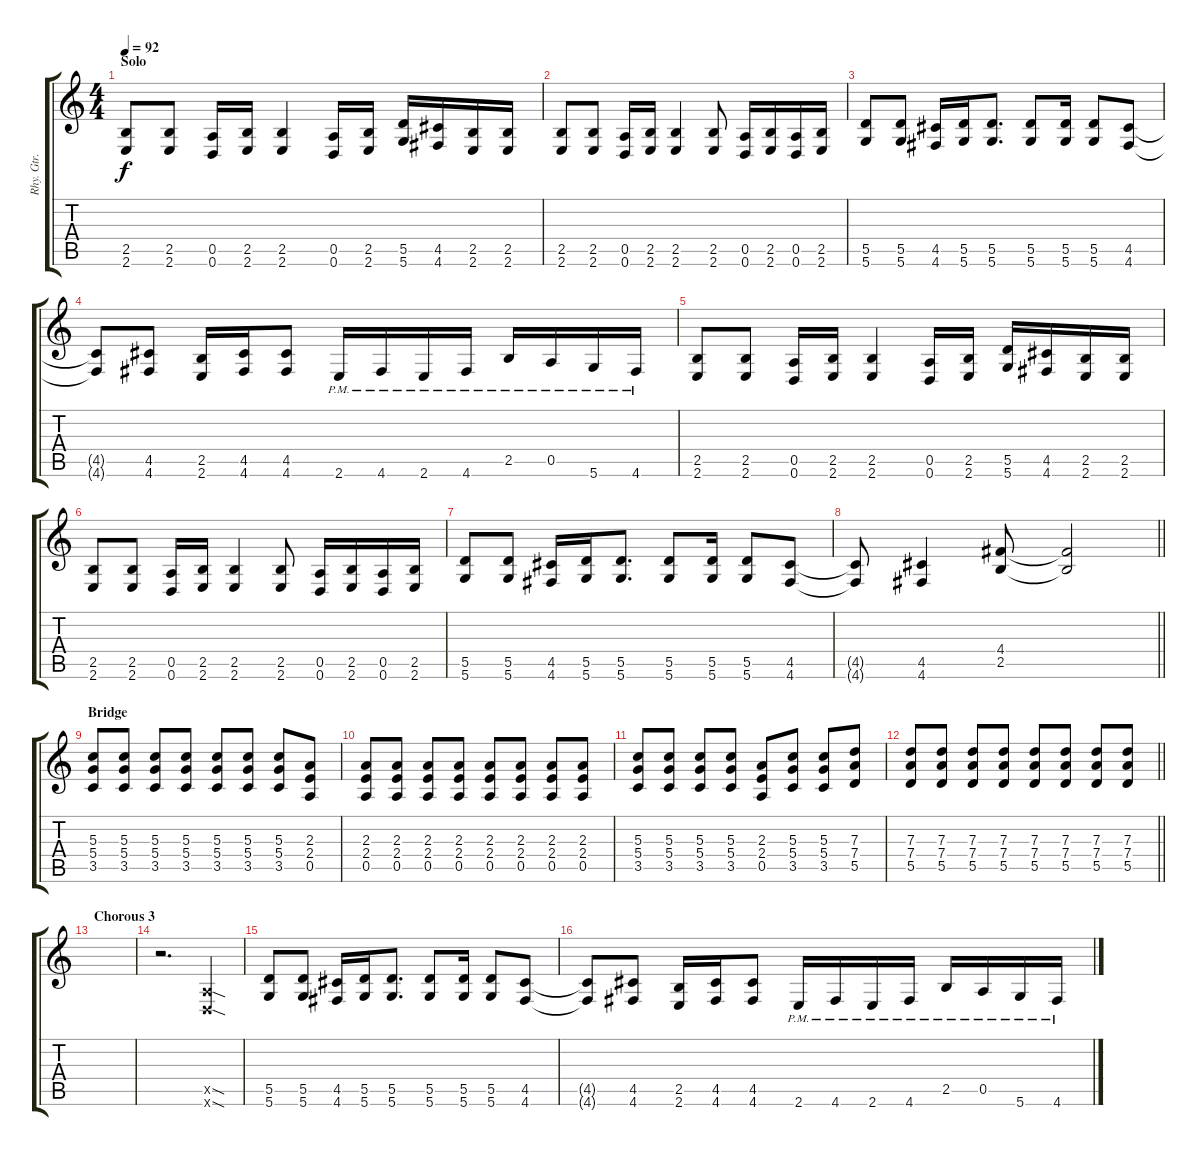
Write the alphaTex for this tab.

\track ("Rhy. Gtr. " "Rhy. Gtr. ") {instrument distortionguitar}
\staff {score tabs}
\tuning (E4 B3 G3 D3 A2 D2) {hide}
\ts (4 4)
\section ("" "Solo")
\tempo 92
\clef g2
\ks c
(2.5 2.6).8{dy f} (2.5 2.6).8 (0.5 0.6).16 (2.5 2.6).16 (2.5 2.6).4 (0.5 0.6).16 (2.5 2.6).16 (5.5 5.6).16 (4.5 4.6).16 (2.5 2.6).16 (2.5 2.6).16 |
(2.5 2.6).8 (2.5 2.6).8 (0.5 0.6).16 (2.5 2.6).16 (2.5 2.6).4 (2.5 2.6).8 (0.5 0.6).16 (2.5 2.6).16 (0.5 0.6).16 (2.5 2.6).16 |
(5.5 5.6).8 (5.5 5.6).8 (4.5 4.6).16 (5.5 5.6).16 (5.5 5.6).8{d} (5.5 5.6).8 (5.5 5.6).16 (5.5 5.6).8 (4.5 4.6).8 |
(4.5{t} 4.6{t}).8 (4.5 4.6).8 (2.5 2.6).16 (4.5 4.6).16 (4.5 4.6).8 2.6{pm}.16 4.6{pm}.16 2.6{pm}.16 4.6{pm}.16 2.5{pm}.16 0.5{pm}.16 5.6{pm}.16 4.6{pm}.16 |
(2.5 2.6).8 (2.5 2.6).8 (0.5 0.6).16 (2.5 2.6).16 (2.5 2.6).4 (0.5 0.6).16 (2.5 2.6).16 (5.5 5.6).16 (4.5 4.6).16 (2.5 2.6).16 (2.5 2.6).16 |
(2.5 2.6).8 (2.5 2.6).8 (0.5 0.6).16 (2.5 2.6).16 (2.5 2.6).4 (2.5 2.6).8 (0.5 0.6).16 (2.5 2.6).16 (0.5 0.6).16 (2.5 2.6).16 |
(5.5 5.6).8 (5.5 5.6).8 (4.5 4.6).16 (5.5 5.6).16 (5.5 5.6).8{d} (5.5 5.6).8 (5.5 5.6).16 (5.5 5.6).8 (4.5 4.6).8 |
\barLineRight lightlight
(4.5{t} 4.6{t}).8 (4.5 4.6).4 (4.4 2.5).8 (4.4{t} 2.5{t}).2 |
\section ("" "Bridge")
(5.3 5.4 3.5).8 (5.3 5.4 3.5).8 (5.3 5.4 3.5).8 (5.3 5.4 3.5).8 (5.3 5.4 3.5).8 (5.3 5.4 3.5).8 (5.3 5.4 3.5).8 (2.3 2.4 0.5).8 |
(2.3 2.4 0.5).8 (2.3 2.4 0.5).8 (2.3 2.4 0.5).8 (2.3 2.4 0.5).8 (2.3 2.4 0.5).8 (2.3 2.4 0.5).8 (2.3 2.4 0.5).8 (2.3 2.4 0.5).8 |
(5.3 5.4 3.5).8 (5.3 5.4 3.5).8 (5.3 5.4 3.5).8 (5.3 5.4 3.5).8 (2.3 2.4 0.5).8 (5.3 5.4 3.5).8 (5.3 5.4 3.5).8 (7.3 7.4 5.5).8 |
\barLineRight lightlight
(7.3 7.4 5.5).8 (7.3 7.4 5.5).8 (7.3 7.4 5.5).8 (7.3 7.4 5.5).8 (7.3 7.4 5.5).8 (7.3 7.4 5.5).8 (7.3 7.4 5.5).8 (7.3 7.4 5.5).8 |
\section ("" "Chorous 3")
|
r.2{d} (0.5{sod x} 0.6{sod x}).4 |
(5.5 5.6).8 (5.5 5.6).8 (4.5 4.6).16 (5.5 5.6).16 (5.5 5.6).8{d} (5.5 5.6).8 (5.5 5.6).16 (5.5 5.6).8 (4.5 4.6).8 |
(4.5{t} 4.6{t}).8 (4.5 4.6).8 (2.5 2.6).16 (4.5 4.6).16 (4.5 4.6).8 2.6{pm}.16 4.6{pm}.16 2.6{pm}.16 4.6{pm}.16 2.5{pm}.16 0.5{pm}.16 5.6{pm}.16 4.6{pm}.16
